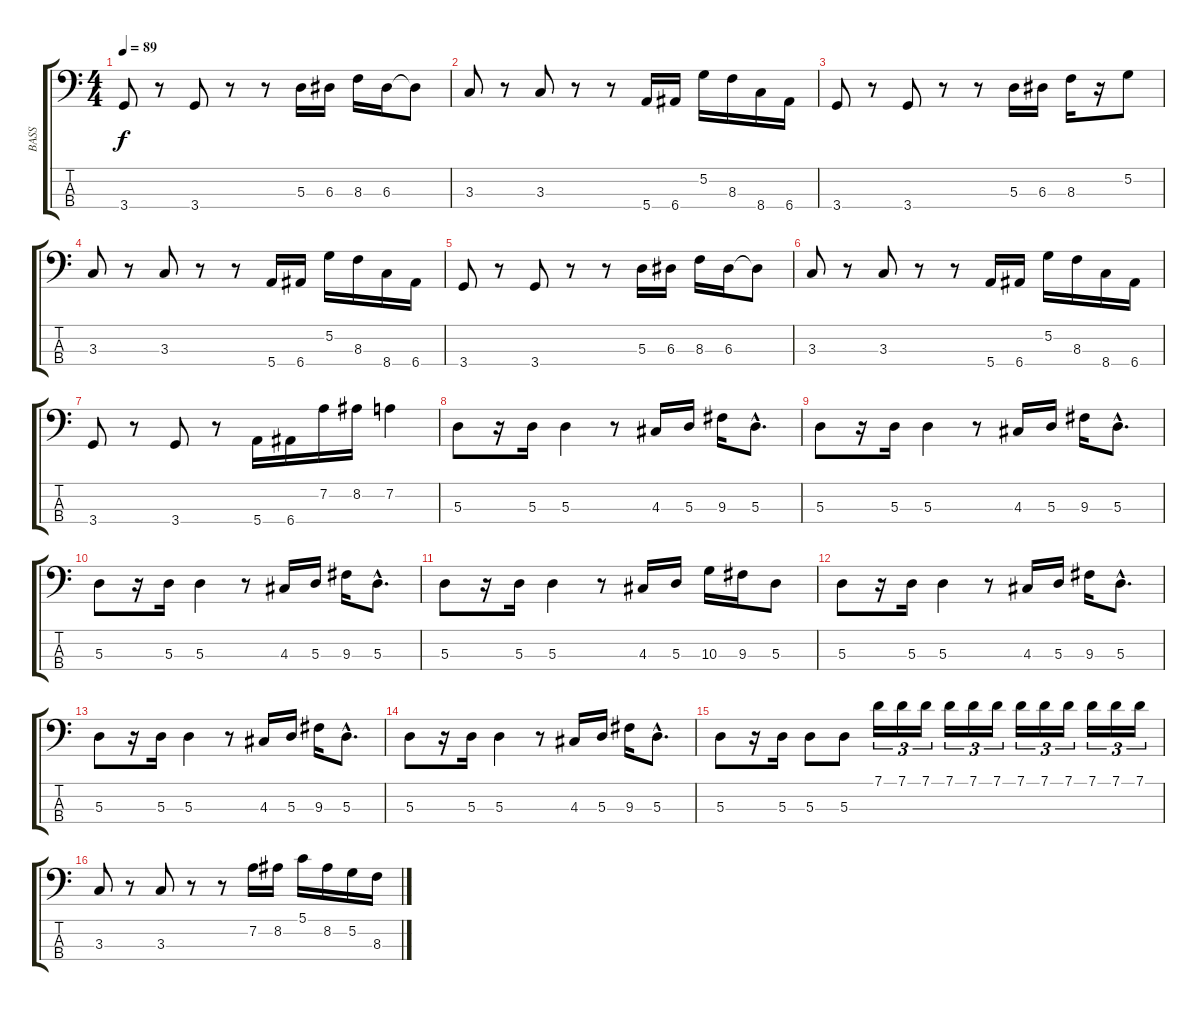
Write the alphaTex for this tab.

\track ("BASS" "BASS") {instrument electricbassfinger}
\staff {score tabs}
\tuning (G2 D2 A1 E1) {hide}
\ts (4 4)
\tempo 89
\clef f4
\ks c
3.4.8{dy f} r.8 3.4.8 r.8 r.8 5.3.16 6.3.16 8.3.16 6.3.16 6.3{t}.8 |
3.3.8 r.8 3.3.8 r.8 r.8 5.4.16 6.4.16 5.2.16 8.3.16 8.4.16 6.4.16 |
3.4.8 r.8 3.4.8 r.8 r.8 5.3.16 6.3.16 8.3.16 r.16 5.2.8 |
3.3.8 r.8 3.3.8 r.8 r.8 5.4.16 6.4.16 5.2.16 8.3.16 8.4.16 6.4.16 |
3.4.8 r.8 3.4.8 r.8 r.8 5.3.16 6.3.16 8.3.16 6.3.16 6.3{t}.8 |
3.3.8 r.8 3.3.8 r.8 r.8 5.4.16 6.4.16 5.2.16 8.3.16 8.4.16 6.4.16 |
3.4.8 r.8 3.4.8 r.8 5.4.16 6.4.16 7.2.16 8.2.16 7.2.4 |
5.3.8 r.16 5.3.16 5.3.4 r.8 4.3.16 5.3.16 9.3.16 5.3{hac}.8{d} |
5.3.8 r.16 5.3.16 5.3.4 r.8 4.3.16 5.3.16 9.3.16 5.3{hac}.8{d} |
5.3.8 r.16 5.3.16 5.3.4 r.8 4.3.16 5.3.16 9.3.16 5.3{hac}.8{d} |
5.3.8 r.16 5.3.16 5.3.4 r.8 4.3.16 5.3.16 10.3.16 9.3.16 5.3.8 |
5.3.8 r.16 5.3.16 5.3.4 r.8 4.3.16 5.3.16 9.3.16 5.3{hac}.8{d} |
5.3.8 r.16 5.3.16 5.3.4 r.8 4.3.16 5.3.16 9.3.16 5.3{hac}.8{d} |
5.3.8 r.16 5.3.16 5.3.4 r.8 4.3.16 5.3.16 9.3.16 5.3{hac}.8{d} |
5.3.8 r.16 5.3.16 5.3.8 5.3.8 7.1.16{tu (3 2)} 7.1.16{tu (3 2)} 7.1.16{tu (3 2)} 7.1.16{tu (3 2)} 7.1.16{tu (3 2)} 7.1.16{tu (3 2)} 7.1.16{tu (3 2)} 7.1.16{tu (3 2)} 7.1.16{tu (3 2)} 7.1.16{tu (3 2)} 7.1.16{tu (3 2)} 7.1.16{tu (3 2)} |
3.3.8 r.8 3.3.8 r.8 r.8 7.2.16 8.2.16 5.1.16 8.2.16 5.2.16 8.3.16
